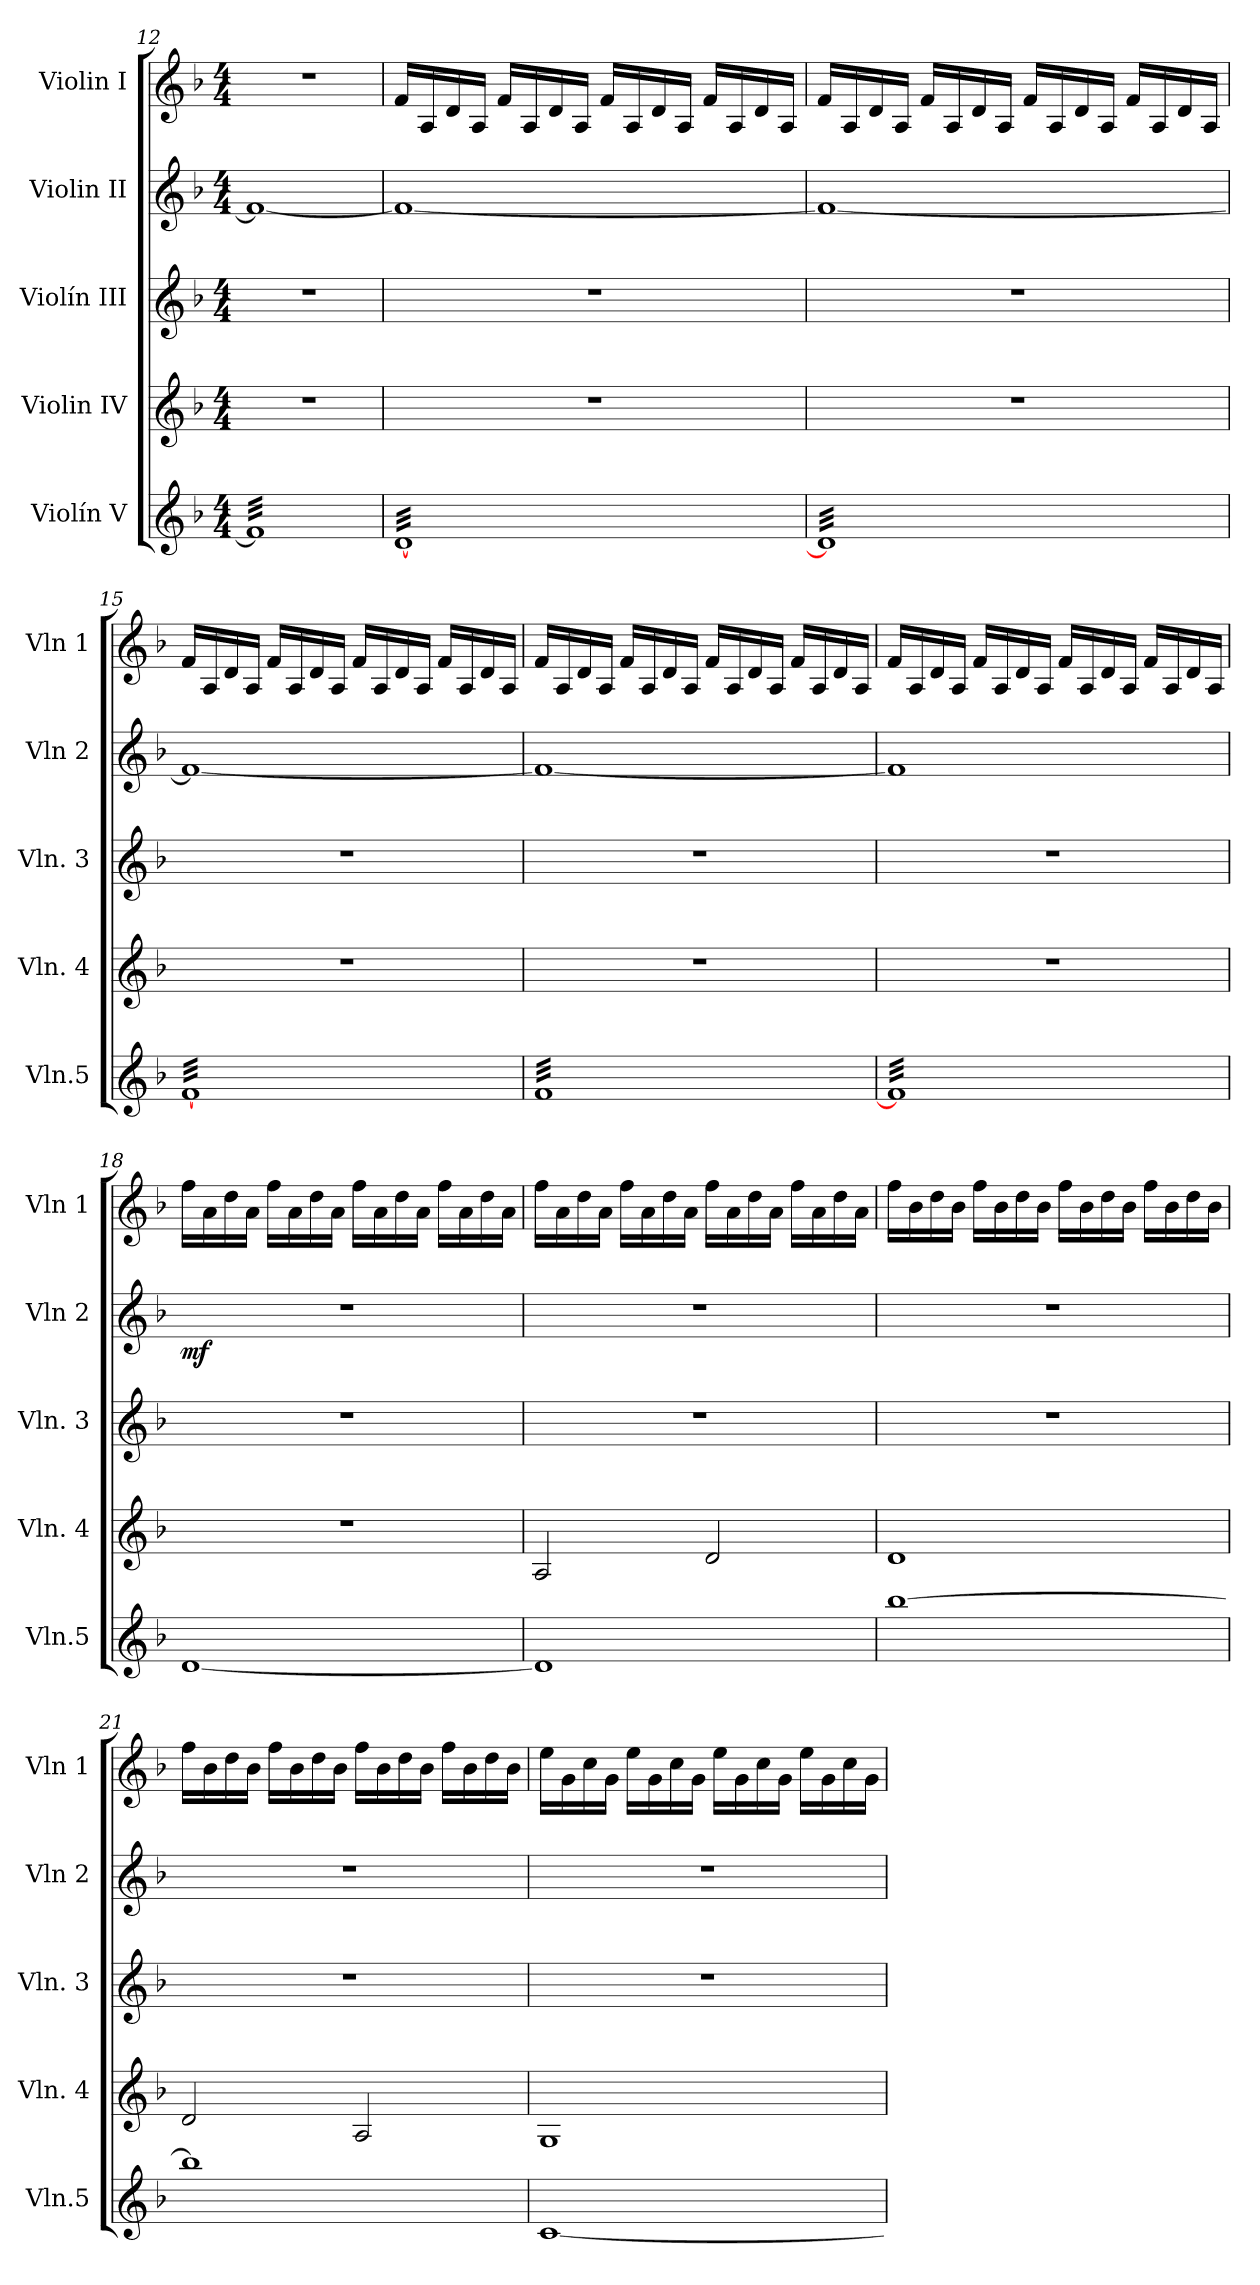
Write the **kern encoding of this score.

**kern	**kern	**kern	**kern	**dynam	**kern
*part5	*part4	*part3	*part2	*part2	*part1
*staff5	*staff4	*staff3	*staff2	*staff2	*staff1
*I"Violín V	*I"Violin IV	*I"Violín III	*I"Violin II	*	*I"Violin I
*I'Vln.5	*I'Vln. 4	*I'Vln. 3	*I'Vln 2	*	*I'Vln 1
*clefG2	*clefG2	*clefG2	*clefG2	*	*clefG2
*k[b-]	*k[b-]	*k[b-]	*k[b-]	*	*k[b-]
*M4/4	*M4/4	*M4/4	*M4/4	*	*M4/4
=12	=12	=12	=12	=12	=12
*tremolo	*	*	*	*	*
32f]LLL	1r	1r	1f_	.	1r
32f	.	.	.	.	.
32f	.	.	.	.	.
32f	.	.	.	.	.
32f	.	.	.	.	.
32f	.	.	.	.	.
32f	.	.	.	.	.
32f	.	.	.	.	.
32f	.	.	.	.	.
32f	.	.	.	.	.
32f	.	.	.	.	.
32f	.	.	.	.	.
32f	.	.	.	.	.
32f	.	.	.	.	.
32f	.	.	.	.	.
32f	.	.	.	.	.
32f	.	.	.	.	.
32f	.	.	.	.	.
32f	.	.	.	.	.
32f	.	.	.	.	.
32f	.	.	.	.	.
32f	.	.	.	.	.
32f	.	.	.	.	.
32f	.	.	.	.	.
32f	.	.	.	.	.
32f	.	.	.	.	.
32f	.	.	.	.	.
32f	.	.	.	.	.
32f	.	.	.	.	.
32f	.	.	.	.	.
32f	.	.	.	.	.
32fJJJ	.	.	.	.	.
!!LO:LB:g=z
=13	=13	=13	=13	=13	=13
[32dLLL	1r	1r	1f_	.	16f/LL
32d	.	.	.	.	.
32d	.	.	.	.	16A/
32d	.	.	.	.	.
32d	.	.	.	.	16d/
32d	.	.	.	.	.
32d	.	.	.	.	16A/JJ
32d	.	.	.	.	.
32d	.	.	.	.	16f/LL
32d	.	.	.	.	.
32d	.	.	.	.	16A/
32d	.	.	.	.	.
32d	.	.	.	.	16d/
32d	.	.	.	.	.
32d	.	.	.	.	16A/JJ
32d	.	.	.	.	.
32d	.	.	.	.	16f/LL
32d	.	.	.	.	.
32d	.	.	.	.	16A/
32d	.	.	.	.	.
32d	.	.	.	.	16d/
32d	.	.	.	.	.
32d	.	.	.	.	16A/JJ
32d	.	.	.	.	.
32d	.	.	.	.	16f/LL
32d	.	.	.	.	.
32d	.	.	.	.	16A/
32d	.	.	.	.	.
32d	.	.	.	.	16d/
32d	.	.	.	.	.
32d	.	.	.	.	16A/JJ
32dJJJ	.	.	.	.	.
=14	=14	=14	=14	=14	=14
32d]LLL	1r	1r	1f_	.	16f/LL
32d	.	.	.	.	.
32d	.	.	.	.	16A/
32d	.	.	.	.	.
32d	.	.	.	.	16d/
32d	.	.	.	.	.
32d	.	.	.	.	16A/JJ
32d	.	.	.	.	.
32d	.	.	.	.	16f/LL
32d	.	.	.	.	.
32d	.	.	.	.	16A/
32d	.	.	.	.	.
32d	.	.	.	.	16d/
32d	.	.	.	.	.
32d	.	.	.	.	16A/JJ
32d	.	.	.	.	.
32d	.	.	.	.	16f/LL
32d	.	.	.	.	.
32d	.	.	.	.	16A/
32d	.	.	.	.	.
32d	.	.	.	.	16d/
32d	.	.	.	.	.
32d	.	.	.	.	16A/JJ
32d	.	.	.	.	.
32d	.	.	.	.	16f/LL
32d	.	.	.	.	.
32d	.	.	.	.	16A/
32d	.	.	.	.	.
32d	.	.	.	.	16d/
32d	.	.	.	.	.
32d	.	.	.	.	16A/JJ
32dJJJ	.	.	.	.	.
!!LO:PB:g=z
=15	=15	=15	=15	=15	=15
[32fLLL	1r	1r	1f_	.	16f/LL
32f	.	.	.	.	.
32f	.	.	.	.	16A/
32f	.	.	.	.	.
32f	.	.	.	.	16d/
32f	.	.	.	.	.
32f	.	.	.	.	16A/JJ
32f	.	.	.	.	.
32f	.	.	.	.	16f/LL
32f	.	.	.	.	.
32f	.	.	.	.	16A/
32f	.	.	.	.	.
32f	.	.	.	.	16d/
32f	.	.	.	.	.
32f	.	.	.	.	16A/JJ
32f	.	.	.	.	.
32f	.	.	.	.	16f/LL
32f	.	.	.	.	.
32f	.	.	.	.	16A/
32f	.	.	.	.	.
32f	.	.	.	.	16d/
32f	.	.	.	.	.
32f	.	.	.	.	16A/JJ
32f	.	.	.	.	.
32f	.	.	.	.	16f/LL
32f	.	.	.	.	.
32f	.	.	.	.	16A/
32f	.	.	.	.	.
32f	.	.	.	.	16d/
32f	.	.	.	.	.
32f	.	.	.	.	16A/JJ
32fJJJ	.	.	.	.	.
=16	=16	=16	=16	=16	=16
32fLLL	1r	1r	1f_	.	16f/LL
32f	.	.	.	.	.
32f	.	.	.	.	16A/
32f	.	.	.	.	.
32f	.	.	.	.	16d/
32f	.	.	.	.	.
32f	.	.	.	.	16A/JJ
32f	.	.	.	.	.
32f	.	.	.	.	16f/LL
32f	.	.	.	.	.
32f	.	.	.	.	16A/
32f	.	.	.	.	.
32f	.	.	.	.	16d/
32f	.	.	.	.	.
32f	.	.	.	.	16A/JJ
32f	.	.	.	.	.
32f	.	.	.	.	16f/LL
32f	.	.	.	.	.
32f	.	.	.	.	16A/
32f	.	.	.	.	.
32f	.	.	.	.	16d/
32f	.	.	.	.	.
32f	.	.	.	.	16A/JJ
32f	.	.	.	.	.
32f	.	.	.	.	16f/LL
32f	.	.	.	.	.
32f	.	.	.	.	16A/
32f	.	.	.	.	.
32f	.	.	.	.	16d/
32f	.	.	.	.	.
32f	.	.	.	.	16A/JJ
32fJJJ	.	.	.	.	.
!!LO:LB:g=z
=17	=17	=17	=17	=17	=17
32f]LLL	1r	1r	1f]	.	16f/LL
32f	.	.	.	.	.
32f	.	.	.	.	16A/
32f	.	.	.	.	.
32f	.	.	.	.	16d/
32f	.	.	.	.	.
32f	.	.	.	.	16A/JJ
32f	.	.	.	.	.
32f	.	.	.	.	16f/LL
32f	.	.	.	.	.
32f	.	.	.	.	16A/
32f	.	.	.	.	.
32f	.	.	.	.	16d/
32f	.	.	.	.	.
32f	.	.	.	.	16A/JJ
32f	.	.	.	.	.
32f	.	.	.	.	16f/LL
32f	.	.	.	.	.
32f	.	.	.	.	16A/
32f	.	.	.	.	.
32f	.	.	.	.	16d/
32f	.	.	.	.	.
32f	.	.	.	.	16A/JJ
32f	.	.	.	.	.
32f	.	.	.	.	16f/LL
32f	.	.	.	.	.
32f	.	.	.	.	16A/
32f	.	.	.	.	.
32f	.	.	.	.	16d/
32f	.	.	.	.	.
32f	.	.	.	.	16A/JJ
32fJJJ	.	.	.	.	.
*Xtremolo	*	*	*	*	*
=18	=18	=18	=18	=18	=18
!	!	!	!	!LO:DY:b	!
[1d	1r	1r	1r	mf	16ff\LL
.	.	.	.	.	16a\
.	.	.	.	.	16dd\
.	.	.	.	.	16a\JJ
.	.	.	.	.	16ff\LL
.	.	.	.	.	16a\
.	.	.	.	.	16dd\
.	.	.	.	.	16a\JJ
.	.	.	.	.	16ff\LL
.	.	.	.	.	16a\
.	.	.	.	.	16dd\
.	.	.	.	.	16a\JJ
.	.	.	.	.	16ff\LL
.	.	.	.	.	16a\
.	.	.	.	.	16dd\
.	.	.	.	.	16a\JJ
!!LO:PB:g=z
=19	=19	=19	=19	=19	=19
1d]	2A/	1r	1r	.	16ff\LL
.	.	.	.	.	16a\
.	.	.	.	.	16dd\
.	.	.	.	.	16a\JJ
.	.	.	.	.	16ff\LL
.	.	.	.	.	16a\
.	.	.	.	.	16dd\
.	.	.	.	.	16a\JJ
.	2d/	.	.	.	16ff\LL
.	.	.	.	.	16a\
.	.	.	.	.	16dd\
.	.	.	.	.	16a\JJ
.	.	.	.	.	16ff\LL
.	.	.	.	.	16a\
.	.	.	.	.	16dd\
.	.	.	.	.	16a\JJ
=20	=20	=20	=20	=20	=20
[1bb-	1d	1r	1r	.	16ff\LL
.	.	.	.	.	16b-\
.	.	.	.	.	16dd\
.	.	.	.	.	16b-\JJ
.	.	.	.	.	16ff\LL
.	.	.	.	.	16b-\
.	.	.	.	.	16dd\
.	.	.	.	.	16b-\JJ
.	.	.	.	.	16ff\LL
.	.	.	.	.	16b-\
.	.	.	.	.	16dd\
.	.	.	.	.	16b-\JJ
.	.	.	.	.	16ff\LL
.	.	.	.	.	16b-\
.	.	.	.	.	16dd\
.	.	.	.	.	16b-\JJ
!!LO:LB:g=z
=21	=21	=21	=21	=21	=21
1bb-]	2d/	1r	1r	.	16ff\LL
.	.	.	.	.	16b-\
.	.	.	.	.	16dd\
.	.	.	.	.	16b-\JJ
.	.	.	.	.	16ff\LL
.	.	.	.	.	16b-\
.	.	.	.	.	16dd\
.	.	.	.	.	16b-\JJ
.	2A/	.	.	.	16ff\LL
.	.	.	.	.	16b-\
.	.	.	.	.	16dd\
.	.	.	.	.	16b-\JJ
.	.	.	.	.	16ff\LL
.	.	.	.	.	16b-\
.	.	.	.	.	16dd\
.	.	.	.	.	16b-\JJ
=22	=22	=22	=22	=22	=22
[1c	1G	1r	1r	.	16ee\LL
.	.	.	.	.	16g\
.	.	.	.	.	16cc\
.	.	.	.	.	16g\JJ
.	.	.	.	.	16ee\LL
.	.	.	.	.	16g\
.	.	.	.	.	16cc\
.	.	.	.	.	16g\JJ
.	.	.	.	.	16ee\LL
.	.	.	.	.	16g\
.	.	.	.	.	16cc\
.	.	.	.	.	16g\JJ
.	.	.	.	.	16ee\LL
.	.	.	.	.	16g\
.	.	.	.	.	16cc\
.	.	.	.	.	16g\JJ
=	=	=	=	=	=
*-	*-	*-	*-	*-	*-
